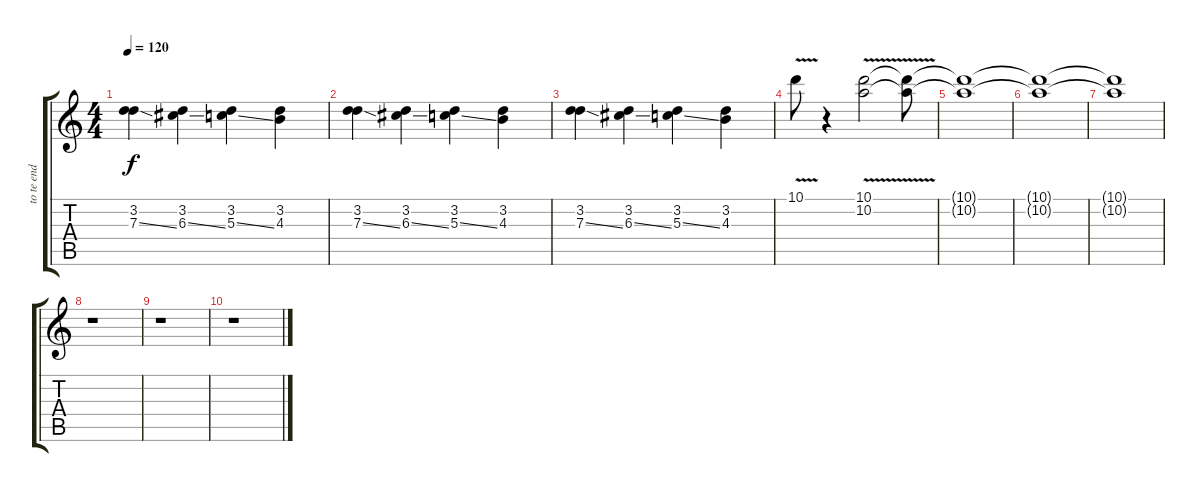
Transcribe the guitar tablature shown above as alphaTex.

\track ("to te end" "to te end") {instrument electricguitarjazz}
\staff {score tabs}
\tuning (E4 B3 G3 D3 A2 E2) {hide}
\ts (4 4)
\tempo 120
\clef g2
\ks c
(3.2 7.3{ss}).4{dy f} (3.2 6.3{ss}).4 (3.2 5.3{ss}).4 (3.2 4.3).4 |
(3.2 7.3{ss}).4 (3.2 6.3{ss}).4 (3.2 5.3{ss}).4 (3.2 4.3).4 |
(3.2 7.3{ss}).4 (3.2 6.3{ss}).4 (3.2 5.3{ss}).4 (3.2 4.3).4 |
10.1{v}.8 r.4 (10.1{v} 10.2{v}).2 (10.1{t} 10.2{t}).8 |
(10.1{t} 10.2{t}).1 |
(10.1{t} 10.2{t}).1 |
(10.1{t} 10.2{t}).1 |
r.1 |
r.1 |
r.1
